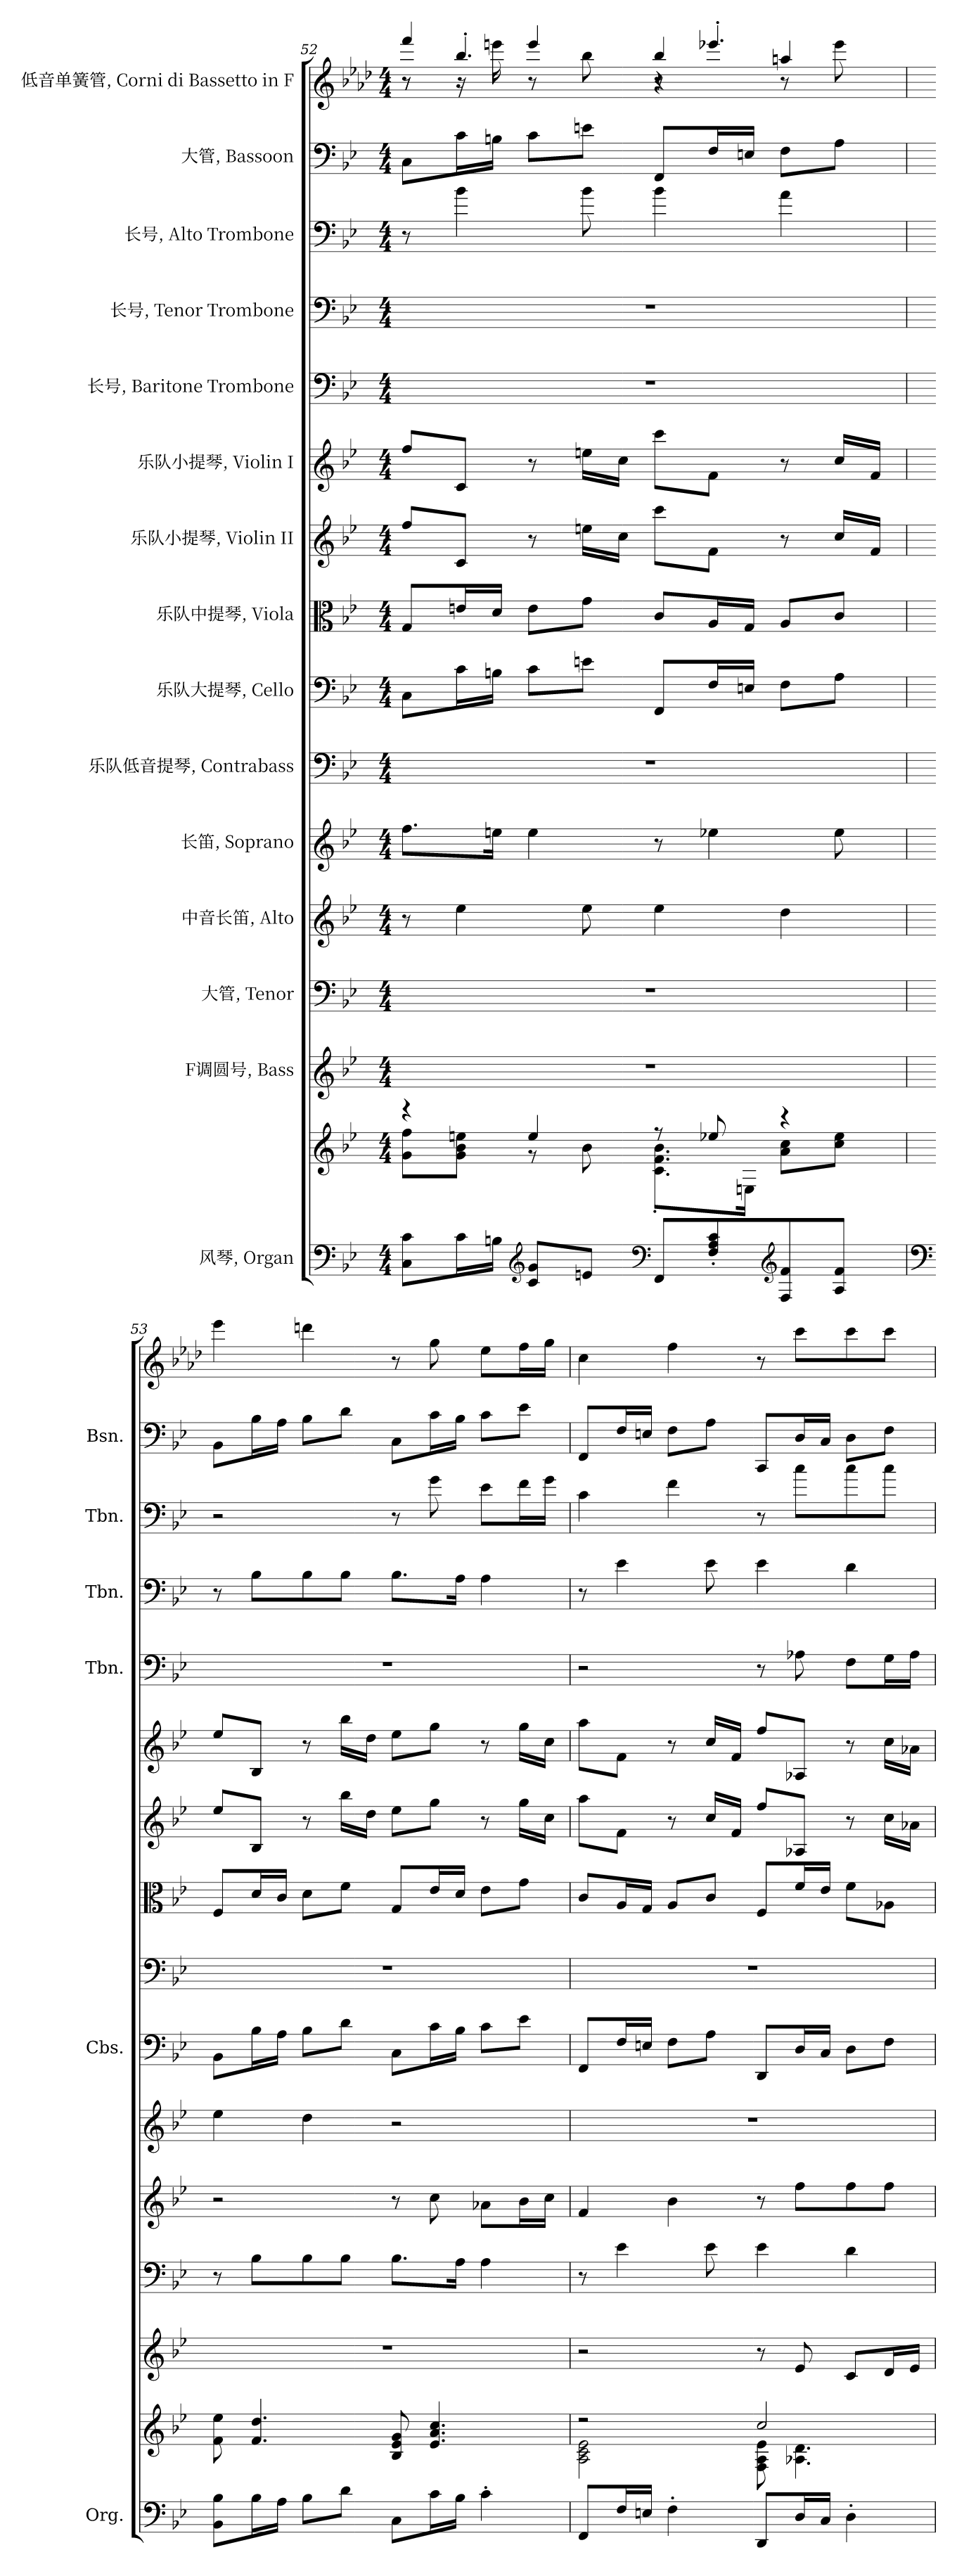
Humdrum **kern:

**kern	**kern	**kern	**kern	**kern	**kern	**kern	**kern	**kern	**kern	**kern	**kern	**kern	**kern	**kern	**kern
*part15	*part15	*part14	*part13	*part12	*part11	*part10	*part9	*part8	*part7	*part6	*part5	*part4	*part3	*part2	*part1
*staff16	*staff15	*staff14	*staff13	*staff12	*staff11	*staff10	*staff9	*staff8	*staff7	*staff6	*staff5	*staff4	*staff3	*staff2	*staff1
*I"风琴, Organ	*	*I"F调圆号, Bass	*I"大管, Tenor	*I"中音长笛, Alto	*I"长笛, Soprano	*I"乐队低音提琴, Contrabass	*I"乐队大提琴, Cello	*I"乐队中提琴, Viola	*I"乐队小提琴, Violin II	*I"乐队小提琴, Violin I	*I"长号, Baritone Trombone	*I"长号, Tenor Trombone	*I"长号, Alto Trombone	*I"大管, Bassoon	*I"低音单簧管, Corni di Bassetto in F
*I'Org.	*	*	*	*	*	*I'Cbs.	*	*	*	*	*I'Tbn.	*I'Tbn.	*I'Tbn.	*I'Bsn.	*
!!LO:PB:g=z
*clefF4	*clefG2	*clefG2	*clefF4	*clefG2	*clefG2	*clefF4	*clefF4	*clefC3	*clefG2	*clefG2	*clefF4	*clefF4	*clefF4	*clefF4	*clefG2
*	*	*ITrd4c7	*	*ITrd3c5	*	*ITrd7c12	*	*	*	*	*	*	*	*	*ITrd8c14
*k[b-e-]	*k[b-e-]	*k[b-e-a-]	*k[b-e-]	*k[b-]	*k[b-e-]	*k[b-e-]	*k[b-e-]	*k[b-e-]	*k[b-e-]	*k[b-e-]	*k[b-e-]	*k[b-e-]	*k[b-e-]	*k[b-e-]	*k[b-e-a-d-]
*M4/4	*M4/4	*M4/4	*M4/4	*M4/4	*M4/4	*M4/4	*M4/4	*M4/4	*M4/4	*M4/4	*M4/4	*M4/4	*M4/4	*M4/4	*M4/4
=52	=52	=52	=52	=52	=52	=52	=52	=52	=52	=52	=52	=52	=52	=52	=52
*	*^	*	*	*	*	*	*	*	*	*	*	*	*	*	*^
*	*	*	*	*	*	*	*	*	*	*	*	*	*	*	*	*	*^
8C\ 8c\L	4r	8g\ 8ff\L	1r	1r	8r	8.ff\L	1r	8C\L	8G/L	8ff/L	8ff/L	1r	1r	8r	8C\L	4ff/	8r	8r
16c\L	.	8g\ 8b-\ 8een\J	.	.	4b-\	.	.	16c\L	16en/L	8c/J	8c/J	.	.	4b-\	16c\L	.	16r	4.b-'/
16Bn\JJ	.	.	.	.	.	16een\Jk	.	16Bn\JJ	16d/JJ	.	.	.	.	.	16Bn\JJ	.	16een\	.
*clefG2	*	*	*	*	*	*	*	*	*	*	*	*	*	*	*	*	*	*
8c/ 8g/L	4ee/	8r	.	.	.	4ee\	.	8c\L	8e\L	8r	8r	.	.	.	8c\L	4ee/	8r	.
8en/J	.	8b-\	.	.	8b-\	.	.	8en\J	8g\J	16een\LL	16een\LL	.	.	8b-\	8en\J	.	8b-\	.
.	.	.	.	.	.	.	.	.	.	16cc\JJ	16cc\JJ	.	.	.	.	.	.	.
*clefF4	*	*	*	*	*	*	*	*	*	*	*	*	*	*	*	*	*	*
8FF/L	8r	8.c\' 8.f\' 8.b-\'L	.	.	4b-\	8r	.	8FF/L	8c/L	8ccc\L	8ccc\L	.	.	4b-\	8FF/L	8r	4r	4b-/
8F/' 8A/' 8c/'	8ee-X/	.	.	.	.	4ee-X\	.	16F/L	16A/L	8f\J	8f\J	.	.	.	16F/L	4.ee-X'/	.	.
.	.	16En\Jk	.	.	.	.	.	16En/JJ	16G/JJ	.	.	.	.	.	16En/JJ	.	.	.
*clefG2	*	*	*	*	*	*	*	*	*	*	*	*	*	*	*	*	*	*
8F/ 8f/	4r	8a\ 8cc\L	.	.	4a\	.	.	8F\L	8A/L	8r	8r	.	.	4a\	8F\L	.	8r	4an/
8A/ 8f/J	.	8cc\ 8ee-\J	.	.	.	8ee-\	.	8A\J	8c/J	16cc/LL	16cc/LL	.	.	.	8A\J	.	8ee-\	.
.	.	.	.	.	.	.	.	.	.	16f/JJ	16f/JJ	.	.	.	.	.	.	.
*	*v	*v	*	*	*	*	*	*	*	*	*	*	*	*	*	*v	*v	*v
=53	=53	=53	=53	=53	=53	=53	=53	=53	=53	=53	=53	=53	=53	=53	=53
*clefF4	*	*	*	*	*	*	*	*	*	*	*	*	*	*	*
8BB-\ 8B-\L	8f\ 8ee-\	1r	8r	2r	4ee-\	8BBB-\L	1r	8F/L	8ee-/L	8ee-/L	1r	8r	2r	8BB-\L	4ee-\
16B-\L	4.f/ 4.dd/	.	8B-\L	.	.	16BB-\L	.	16d/L	8B-/J	8B-/J	.	8B-\L	.	16B-\L	.
16A\JJ	.	.	.	.	.	16AA\JJ	.	16c/JJ	.	.	.	.	.	16A\JJ	.
8B-\L	.	.	8B-\	.	4dd\	8BB-\L	.	8d\L	8r	8r	.	8B-\	.	8B-\L	4ddn\
8d\J	.	.	8B-\J	.	.	8D\J	.	8f\J	16bb-\LL	16bb-\LL	.	8B-\J	.	8d\J	.
.	.	.	.	.	.	.	.	.	16dd\JJ	16dd\JJ	.	.	.	.	.
8C\L	8B-/ 8e-/ 8g/	.	8.B-\L	8r	2r	8CC\L	.	8G/L	8ee-\L	8ee-\L	.	8.B-\L	8r	8C\L	8r
16c\L	4.e-/ 4.a/ 4.cc/	.	.	8g\	.	16C\L	.	16e-/L	8gg\J	8gg\J	.	.	8g\	16c\L	8g\
16B-\JJ	.	.	16A\Jk	.	.	16BB-\JJ	.	16d/JJ	.	.	.	16A\Jk	.	16B-\JJ	.
4c'\	.	.	4A\	8e-X\L	.	8C\L	.	8e-\L	8r	8r	.	4A\	8e-\L	8c\L	8e-\L
.	.	.	.	16f\L	.	8E-\J	.	8g\J	16gg\LL	16gg\LL	.	.	16f\L	8e-\J	16f\L
.	.	.	.	16g\JJ	.	.	.	.	16cc\JJ	16cc\JJ	.	.	16g\JJ	.	16g\JJ
!!LO:PB:g=z
=54	=54	=54	=54	=54	=54	=54	=54	=54	=54	=54	=54	=54	=54	=54	=54
*	*^	*	*	*	*	*	*	*	*	*	*	*	*	*	*
8FF/L	2r	2A\ 2c\ 2e-\	2r	8r	4c/	1r	8FFF/L	1r	8c/L	8aa\L	8aa\L	2r	8r	4c\	8FF/L	4c\
16F/L	.	.	.	4e-\	.	.	16FF/L	.	16A/L	8f\J	8f\J	.	4e-\	.	16F/L	.
16En/JJ	.	.	.	.	.	.	16EEn/JJ	.	16G/JJ	.	.	.	.	.	16En/JJ	.
4F'\	.	.	.	.	4f\	.	8FF\L	.	8A/L	8r	8r	.	.	4f\	8F\L	4f\
.	.	.	.	8e-\	.	.	8AA\J	.	8c/J	16cc/LL	16cc/LL	.	8e-\	.	8A\J	.
.	.	.	.	.	.	.	.	.	.	16f/JJ	16f/JJ	.	.	.	.	.
8DD/L	2cc/	8F\ 8A\ 8e-\	8r	4e-\	8r	.	8DDD/L	.	8F/L	8ff/L	8ff/L	8r	4e-\	8r	8CC/L	8r
16D/L	.	4.A-X\ 4.d\	8A-/	.	8cc\L	.	16DD/L	.	16f/L	8A-X/J	8A-X/J	8A-X\	.	8cc\L	16D/L	8cc\L
16C/JJ	.	.	.	.	.	.	16CC/JJ	.	16e-/JJ	.	.	.	.	.	16C/JJ	.
4D'\	.	.	8F/L	4d\	8cc\	.	8DD\L	.	8f\L	8r	8r	8F\L	4d\	8cc\	8D\L	8cc\
.	.	.	16G/L	.	8cc\J	.	8FF\J	.	8A-X\J	16cc\LL	16cc\LL	16G\L	.	8cc\J	8F\J	8cc\J
.	.	.	16A-/JJ	.	.	.	.	.	.	16a-X\JJ	16a-X\JJ	16A-\JJ	.	.	.	.
*	*v	*v	*	*	*	*	*	*	*	*	*	*	*	*	*	*
=	=	=	=	=	=	=	=	=	=	=	=	=	=	=	=
*-	*-	*-	*-	*-	*-	*-	*-	*-	*-	*-	*-	*-	*-	*-	*-
